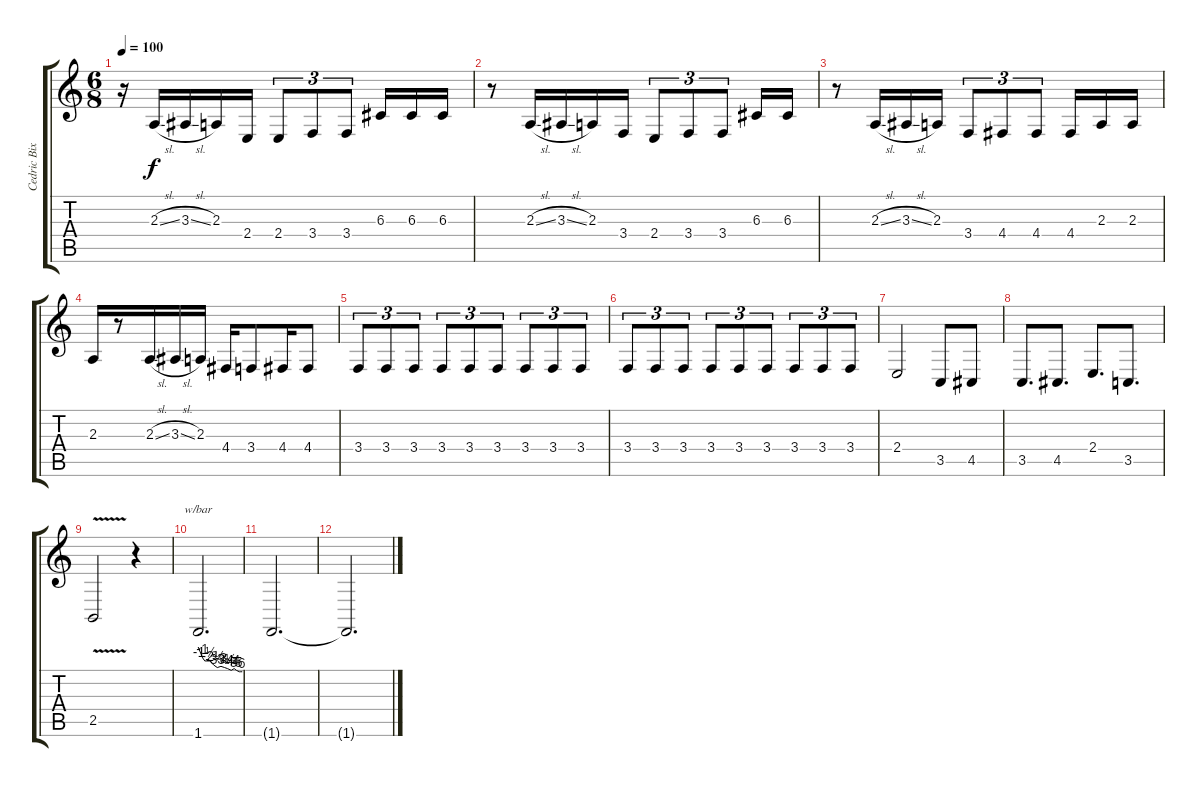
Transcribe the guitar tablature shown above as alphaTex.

\track ("Cedric Bixler-Zabala" "Cedric Bix") {instrument choiraahs}
\staff {score tabs}
\tuning (E4 B3 G3 D3 A2 E2) {hide}
\ts (6 8)
\tempo 100
\clef g2
\ks c
r.16{dy f} 2.3{sl}.16 3.3{sl}.16 2.3.16 2.4.16 2.4.8{tu (3 2)} 3.4.8{tu (3 2)} 3.4.8{tu (3 2)} 6.3.16 6.3.16 6.3.16 |
r.8 2.3{sl}.16 3.3{sl}.16 2.3.16 3.4.16 2.4.8{tu (3 2)} 3.4.8{tu (3 2)} 3.4.8{tu (3 2)} 6.3.16 6.3.16 |
r.8 2.3{sl}.16 3.3{sl}.16 2.3.16 3.4.8{tu (3 2)} 4.4.8{tu (3 2)} 4.4.8{tu (3 2)} 4.4.16 2.3.16 2.3.16 |
2.3.16 r.8 2.3{sl}.16 3.3{sl}.16 2.3.16 4.4.16 3.4.8 4.4.16 4.4.8 |
3.4.8{tu (3 2)} 3.4.8{tu (3 2)} 3.4.8{tu (3 2)} 3.4.8{tu (3 2)} 3.4.8{tu (3 2)} 3.4.8{tu (3 2)} 3.4.8{tu (3 2)} 3.4.8{tu (3 2)} 3.4.8{tu (3 2)} |
3.4.8{tu (3 2)} 3.4.8{tu (3 2)} 3.4.8{tu (3 2)} 3.4.8{tu (3 2)} 3.4.8{tu (3 2)} 3.4.8{tu (3 2)} 3.4.8{tu (3 2)} 3.4.8{tu (3 2)} 3.4.8{tu (3 2)} |
2.4.2 3.5.8 4.5.8 |
3.5.8{d} 4.5.8{d} 2.4.8{d} 3.5.8{d} |
2.5{v}.2 r.4 |
1.6.2{d tbe (custom default 0 0 6 -4 9 -6 16 -6 21 -10 26 -14 31 -12 36 -14 40 -16 45 -20 49 -16 52 -20 56 -24 58 -24 60 -24)} |
1.6{t}.2{d} |
1.6{t}.2{d}
